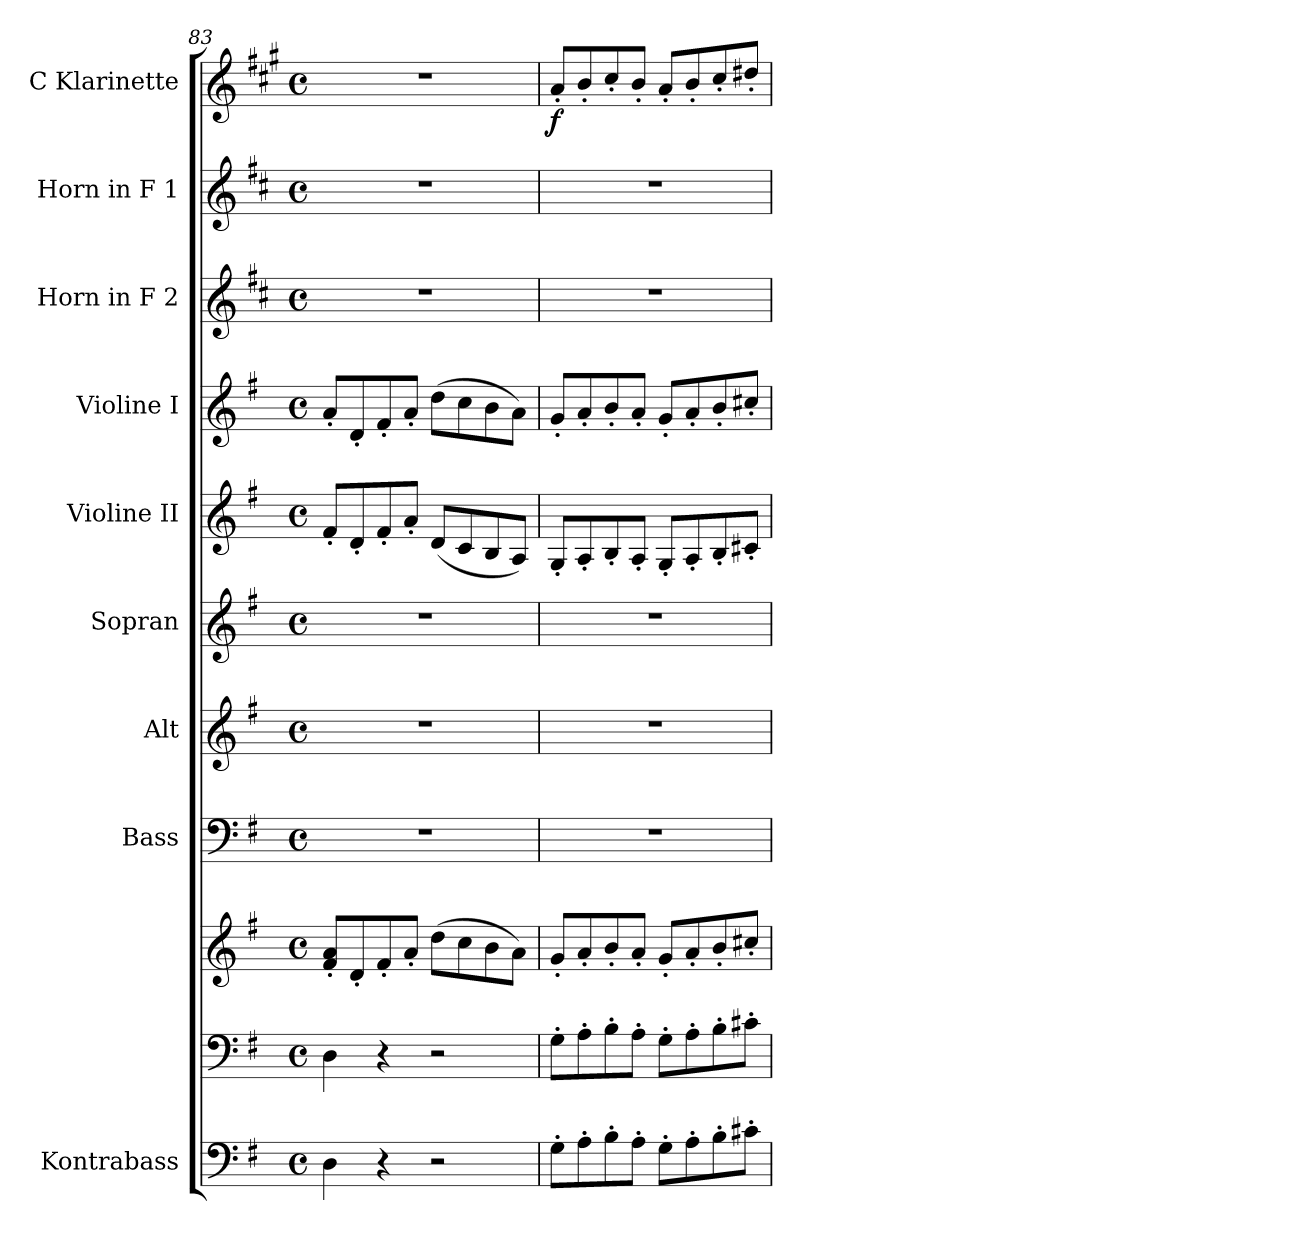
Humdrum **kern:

**kern	**kern	**kern	**kern	**kern	**kern	**kern	**kern	**kern	**kern	**kern	**dynam
*part10	*part9	*part9	*part8	*part7	*part6	*part5	*part4	*part3	*part2	*part1	*part1
*staff11	*staff10	*staff9	*staff8	*staff7	*staff6	*staff5	*staff4	*staff3	*staff2	*staff1	*staff1
*I"Kontrabass	*	*	*I"Bass	*I"Alt	*I"Sopran	*I"Violine II	*I"Violine I	*I"Horn in F 2	*I"Horn in F 1	*I"C Klarinette	*
*I'Kb.	*	*	*I'B.	*I'A.	*I'S.	*I'Vl. II	*I'Vl. I	*	*	*I'Kl.	*
*clefF4	*clefF4	*clefG2	*clefF4	*clefG2	*clefG2	*clefG2	*clefG2	*clefG2	*clefG2	*clefG2	*
*ITrd7c12	*	*	*	*	*	*	*	*ITrd4c7	*ITrd4c7	*ITrd1c2	*
*k[f#]	*k[f#]	*k[f#]	*k[f#]	*k[f#]	*k[f#]	*k[f#]	*k[f#]	*k[f#]	*k[f#]	*k[f#]	*
*G:	*G:	*G:	*G:	*G:	*G:	*G:	*G:	*G:	*G:	*G:	*
*M4/4	*M4/4	*M4/4	*M4/4	*M4/4	*M4/4	*M4/4	*M4/4	*M4/4	*M4/4	*M4/4	*
*met(c)	*met(c)	*met(c)	*met(c)	*met(c)	*met(c)	*met(c)	*met(c)	*met(c)	*met(c)	*met(c)	*
=83	=83	=83	=83	=83	=83	=83	=83	=83	=83	=83	=83
4DD\	4D\	8f#/'< 8a/'<L	1r	1r	1r	8f#'</L	8a'</L	1r	1r	1r	.
.	.	8d'</	.	.	.	8d'</	8d'</	.	.	.	.
4r	4r	8f#'</	.	.	.	8f#'</	8f#'</	.	.	.	.
.	.	8a'</J	.	.	.	8a'</J	8a'</J	.	.	.	.
2r	2r	(>8dd\L	.	.	.	(<8d/L	(>8dd\L	.	.	.	.
.	.	8cc\	.	.	.	8c/	8cc\	.	.	.	.
.	.	8b\	.	.	.	8B/	8b\	.	.	.	.
.	.	8a\J)	.	.	.	8A/J)	8a\J)	.	.	.	.
=84	=84	=84	=84	=84	=84	=84	=84	=84	=84	=84	=84
!	!	!	!	!	!	!	!	!	!	!	!LO:DY:b
8GG'>\L	8G'>\L	8g'</L	1r	1r	1r	8G'</L	8g'</L	1r	1r	8g'</L	f
8AA'>\	8A'>\	8a'</	.	.	.	8A'</	8a'</	.	.	8a'</	.
8BB'>\	8B'>\	8b'</	.	.	.	8B'</	8b'</	.	.	8b'</	.
8AA'>\J	8A'>\J	8a'</J	.	.	.	8A'</J	8a'</J	.	.	8a'</J	.
8GG'>\L	8G'>\L	8g'</L	.	.	.	8G'</L	8g'</L	.	.	8g'</L	.
8AA'>\	8A'>\	8a'</	.	.	.	8A'</	8a'</	.	.	8a'</	.
8BB'>\	8B'>\	8b'</	.	.	.	8B'</	8b'</	.	.	8b'</	.
8C#X'>\J	8c#X'>\J	8cc#X'</J	.	.	.	8c#X'</J	8cc#X'</J	.	.	8cc#X'</J	.
=	=	=	=	=	=	=	=	=	=	=	=
*-	*-	*-	*-	*-	*-	*-	*-	*-	*-	*-	*-
